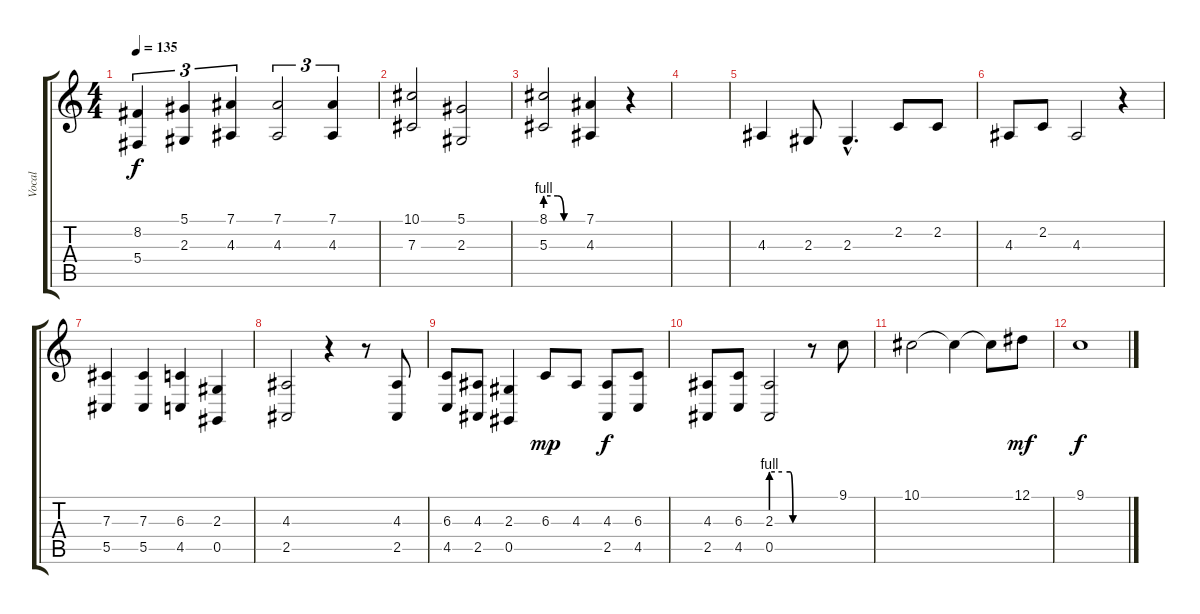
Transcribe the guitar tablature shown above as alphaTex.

\track ("Vocal" "Vocal") {instrument flute}
\staff {score tabs}
\tuning (Eb4 Bb3 Gb3 Db3 Ab2 Eb2) {hide}
\ts (4 4)
\tempo 135
\clef g2
\ks c
(8.2 5.4).4{tu (3 2) dy f} (5.1 2.3).4{tu (3 2)} (7.1 4.3).4{tu (3 2)} (7.1 4.3).2{tu (3 2)} (7.1 4.3).4{tu (3 2)} |
(10.1 7.3).2 (5.1 2.3).2 |
(8.1{be (custom 0 4 20 4 30 0 40 0 60 0)} 5.3{be (custom 0 4 20 4 30 0 40 0 60 0)}).2 (7.1 4.3).4 r.4 |
|
4.3.4 2.3.8 2.3{hac}.4{d} 2.2.8 2.2.8 |
4.3.8 2.2.8 4.3.2 r.4 |
(7.3 5.5).4 (7.3 5.5).4 (6.3 4.5).4 (2.3 0.5).4 |
(4.3 2.5).2 r.4 r.8 (4.3 2.5).8 |
(6.3 4.5).8 (4.3 2.5).8 (2.3 0.5).4 6.3.8{dy mp} 4.3.8 (4.3 2.5).8{dy f} (6.3 4.5).8 |
(4.3 2.5).8 (6.3 4.5).8 (2.3{be (custom 0 4 20 4 35 4 40 0 60 0)} 0.5{be (custom 0 4 20 4 35 4 40 0 60 0)}).2 r.8 9.1.8 |
10.1.2 10.1{t}.4 10.1{t}.8 12.1.8{dy mf} |
9.1.1{dy f}
